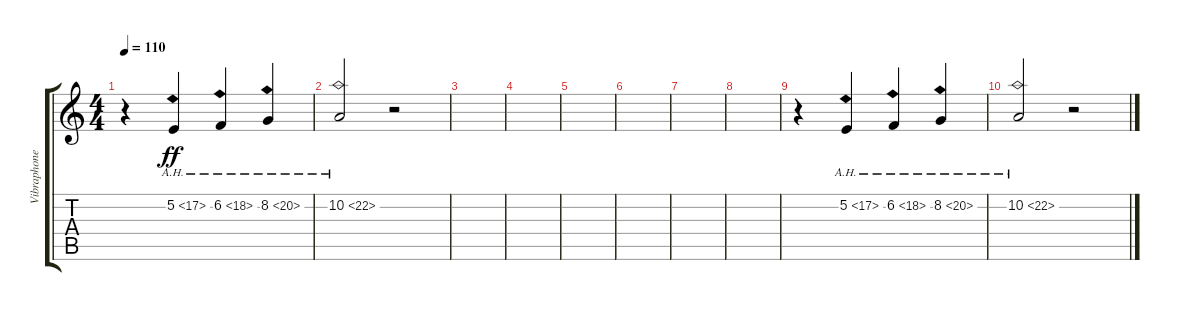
\track ("Vibraphone" "Vibraphone") {instrument vibraphone}
\staff {score tabs}
\tuning (E4 B3 G3 D3 A2 E2) {hide}
\ts (4 4)
\tempo 110
\clef g2
\ks c
r.4{dy ff} 5.2{ah 12}.4 6.2{ah 12}.4 8.2{ah 12}.4 |
10.2{ah 12}.2 r.2 |
|
|
|
|
|
|
r.4 5.2{ah 12}.4 6.2{ah 12}.4 8.2{ah 12}.4 |
10.2{ah 12}.2 r.2
